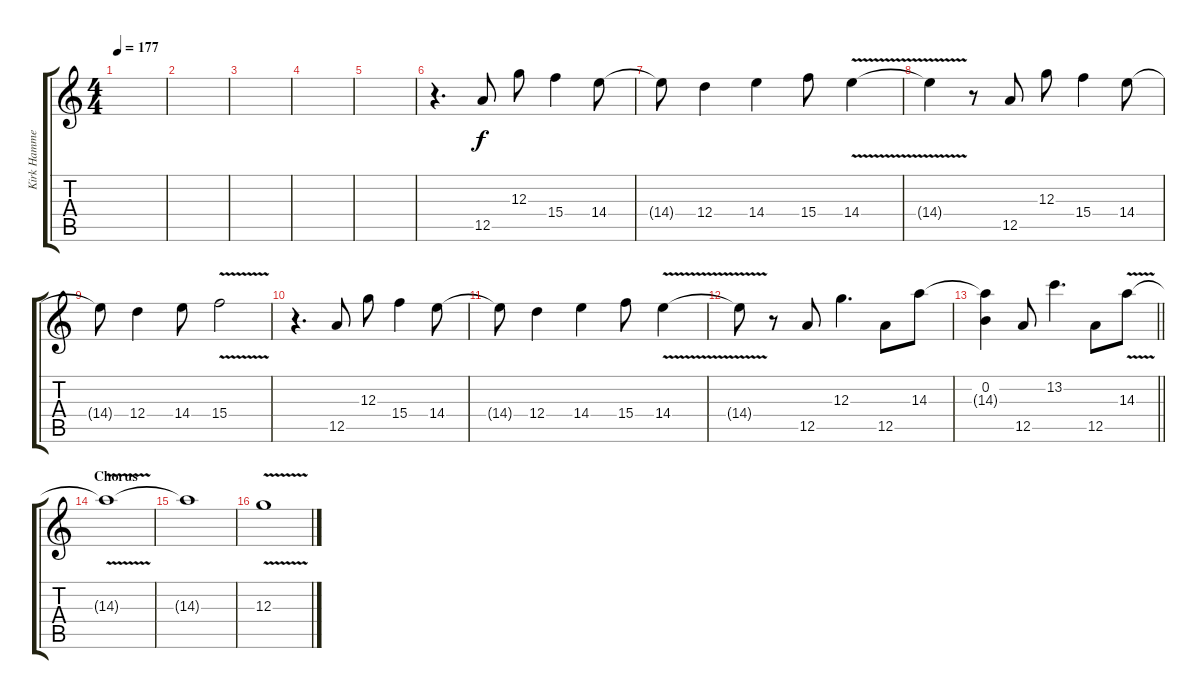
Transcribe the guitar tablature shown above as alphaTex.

\track ("Kirk Hammett Lead" "Kirk Hamme") {instrument overdrivenguitar}
\staff {score tabs}
\tuning (E4 B3 G3 D3 A2 E2) {hide}
\ts (4 4)
\tempo 177
\clef g2
\ks c
|
|
|
|
|
r.4{d} 12.5.8 12.3.8 15.4.4 14.4.8 |
14.4{t}.8 12.4.4 14.4.4 15.4.8 14.4{v}.4 |
14.4{t}.4 r.8 12.5.8 12.3.8 15.4.4 14.4.8 |
14.4{t}.8 12.4.4 14.4.8 15.4{v}.2 |
r.4{d} 12.5.8 12.3.8 15.4.4 14.4.8 |
14.4{t}.8 12.4.4 14.4.4 15.4.8 14.4{v}.4 |
14.4{t}.8 r.8 12.5.8 12.3.4{d} 12.5.8 14.3.8 |
\barLineRight lightlight
(0.2 14.3{t}).4 12.5.8 13.2.4{d} 12.5.8 14.3{v}.8 |
\section ("" "Chorus")
14.3{t}.1 |
14.3{t}.1 |
12.3{v}.1
